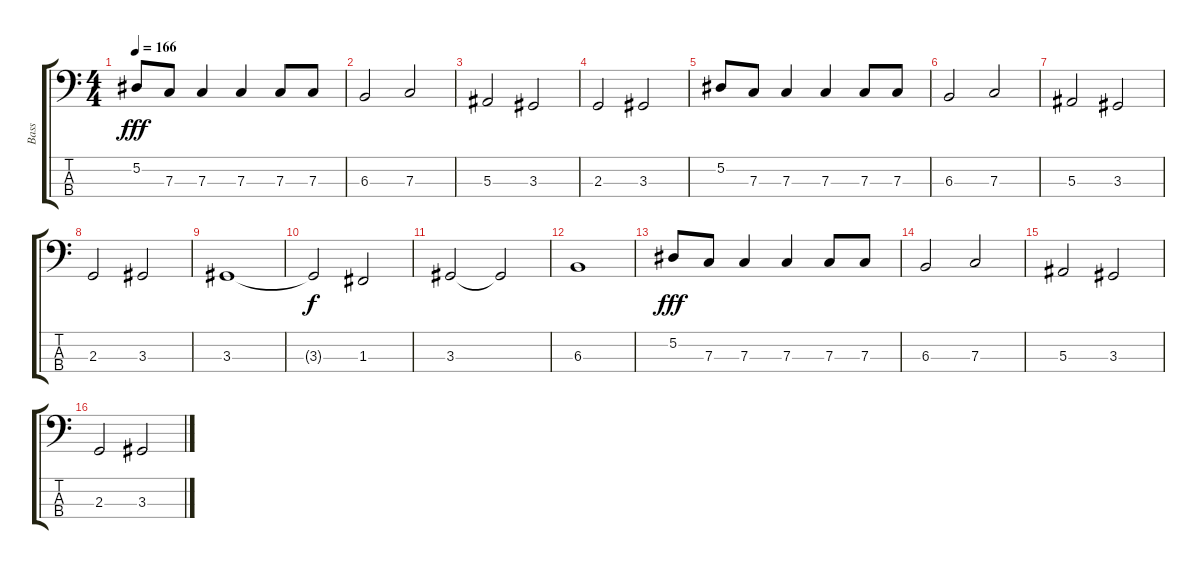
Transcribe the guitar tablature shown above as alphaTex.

\track ("Bass" "Bass") {instrument electricbassfinger}
\staff {score tabs}
\tuning (Eb2 Bb1 F1 C1) {hide}
\ts (4 4)
\tempo 166
\clef f4
\ks c
5.2.8{dy fff instrument electricbassfinger} 7.3.8 7.3.4 7.3.4 7.3.8 7.3.8 |
6.3.2 7.3.2 |
5.3.2 3.3.2 |
2.3.2 3.3.2 |
5.2.8 7.3.8 7.3.4 7.3.4 7.3.8 7.3.8 |
6.3.2 7.3.2 |
5.3.2 3.3.2 |
2.3.2 3.3.2 |
3.3.1{instrument slapbass2} |
3.3{t}.2{dy f} 1.3.2 |
3.3.2 3.3{t}.2 |
6.3.1 |
5.2.8{dy fff instrument electricbassfinger} 7.3.8 7.3.4 7.3.4 7.3.8 7.3.8 |
6.3.2 7.3.2 |
5.3.2 3.3.2 |
2.3.2 3.3.2
